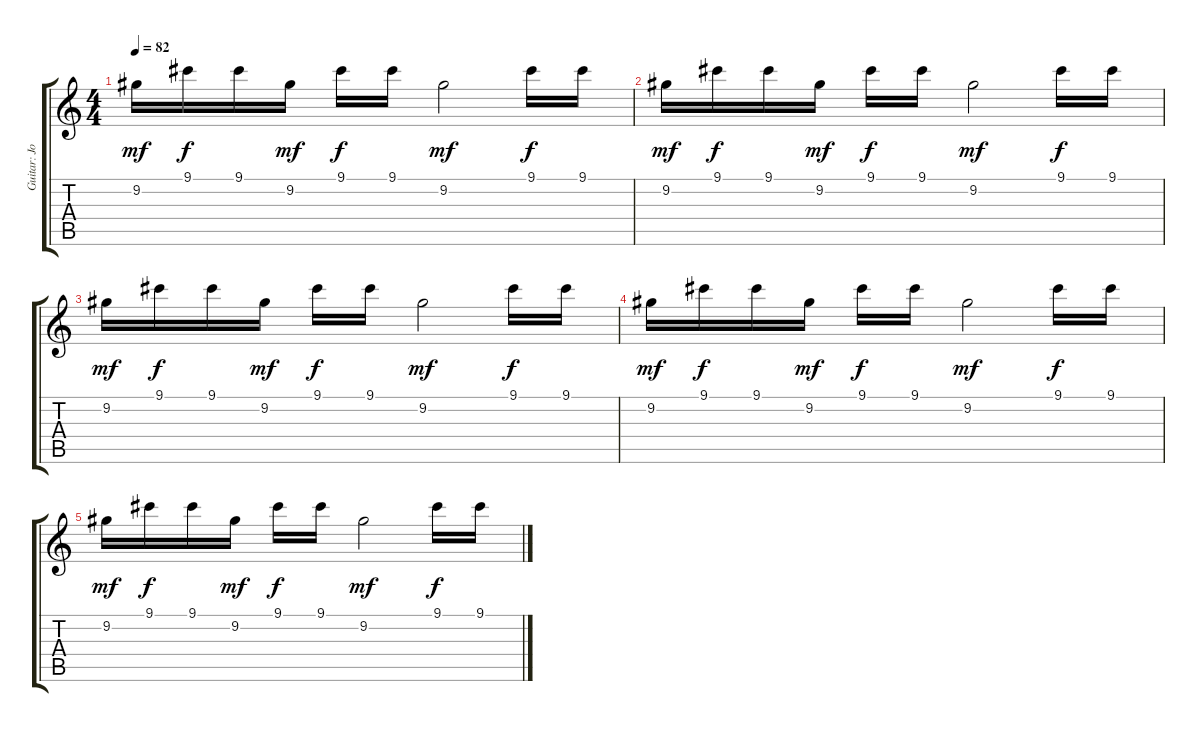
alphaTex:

\track ("Guitar: Jonas" "Guitar: Jo") {instrument electricguitarjazz}
\staff {score tabs}
\tuning (E4 B3 G3 D3 A2 E2) {hide}
\ts (4 4)
\tempo 82
\clef g2
\ks c
9.2.16{dy mf} 9.1.16{dy f} 9.1.16 9.2.16{dy mf} 9.1.16{dy f} 9.1.16 9.2.2{dy mf} 9.1.16{dy f} 9.1.16 |
9.2.16{dy mf} 9.1.16{dy f} 9.1.16 9.2.16{dy mf} 9.1.16{dy f} 9.1.16 9.2.2{dy mf} 9.1.16{dy f} 9.1.16 |
9.2.16{dy mf} 9.1.16{dy f} 9.1.16 9.2.16{dy mf} 9.1.16{dy f} 9.1.16 9.2.2{dy mf} 9.1.16{dy f} 9.1.16 |
9.2.16{dy mf} 9.1.16{dy f} 9.1.16 9.2.16{dy mf} 9.1.16{dy f} 9.1.16 9.2.2{dy mf} 9.1.16{dy f} 9.1.16 |
9.2.16{dy mf} 9.1.16{dy f} 9.1.16 9.2.16{dy mf} 9.1.16{dy f} 9.1.16 9.2.2{dy mf} 9.1.16{dy f} 9.1.16
